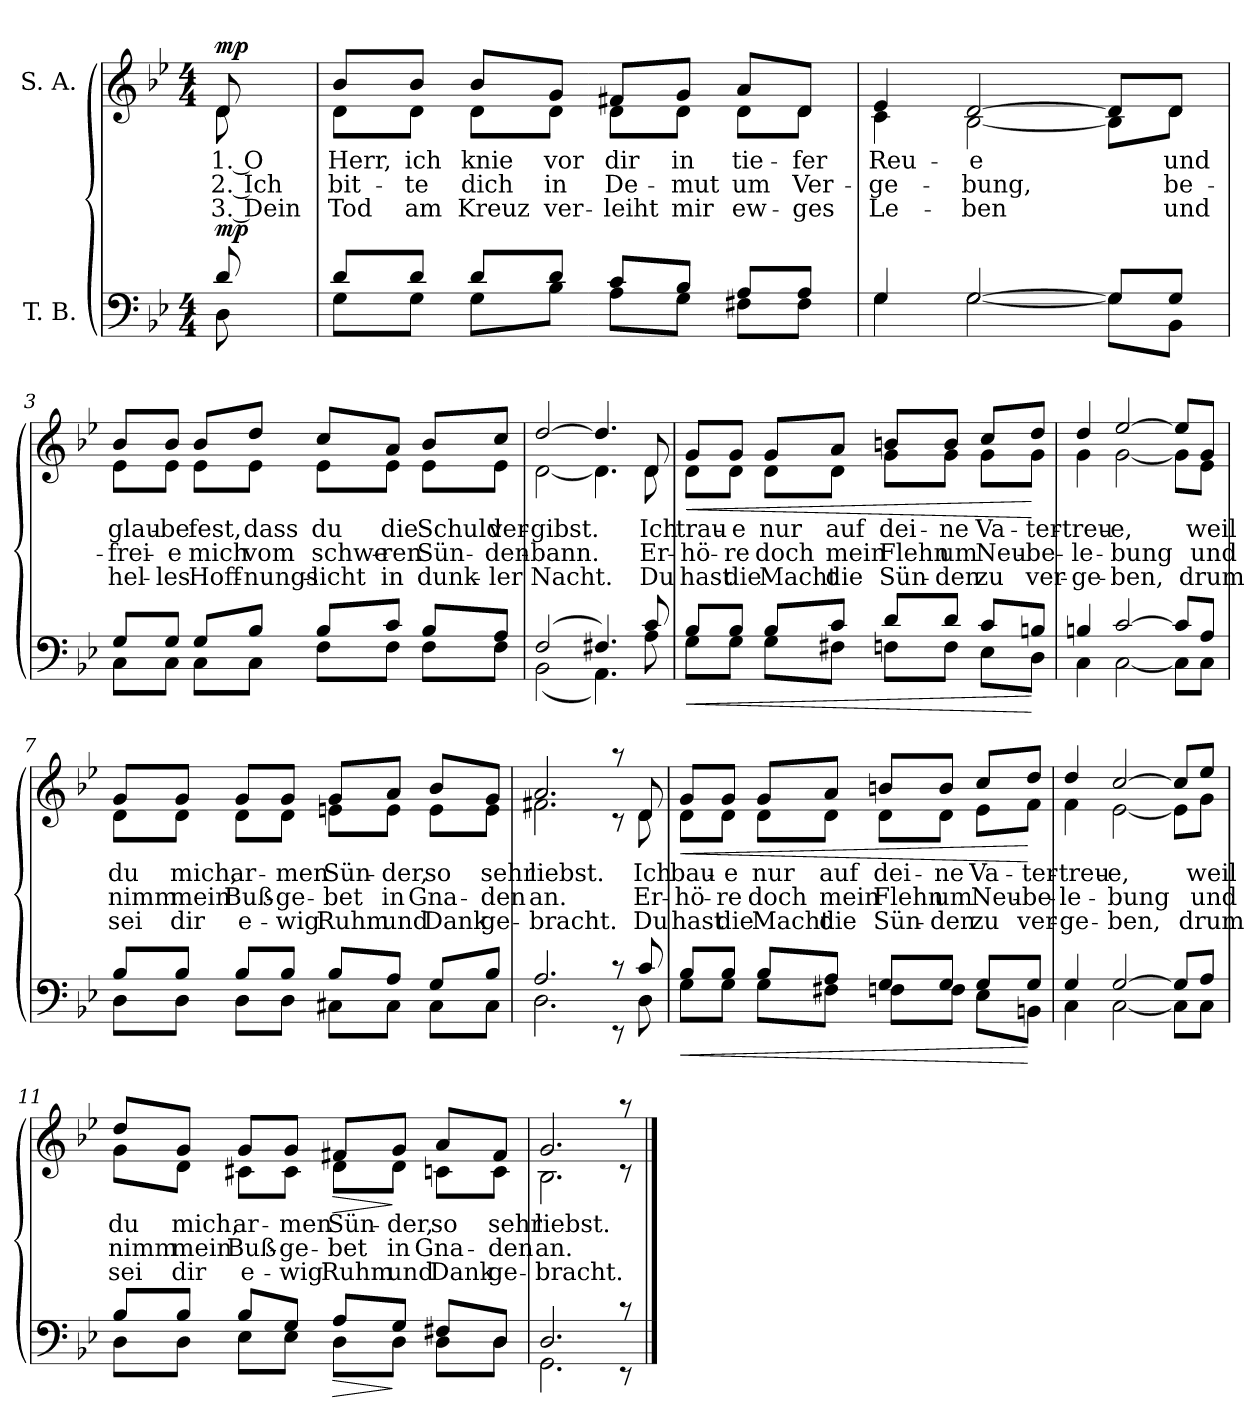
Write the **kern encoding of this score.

**kern	**dynam	**kern	**text	**text	**text	**dynam
*part2	*part2	*part1	*part1	*part1	*part1	*part1
*staff2	*staff2	*staff1	*staff1	*staff1	*staff1	*staff1
*I"T. B.	*	*I"S. A.	*	*	*	*
*clefF4	*	*clefG2	*	*	*	*
*k[b-e-]	*	*k[b-e-]	*	*	*	*
*g:	*	*g:	*	*	*	*
*M4/4	*	*M4/4	*	*	*	*
=	=	=	=	=	=	=
*^	*	*	*	*	*	*
!	!	!	!LO:TX:a:B:t=Religioso	!	!	!	!
!	!	!LO:DY:a	!	!LO:LY:b	!LO:LY:b	!LO:LY:b	!LO:DY:a
*	*	*	*^	*	*	*	*
8d/	8D\	mp	8d/	8d\	1. O	2. Ich	3. Dein	mp
=1	=1	=1	=1	=1	=1	=1	=1	=1
!	!	!	!	!	!LO:LY:b	!LO:LY:b	!LO:LY:b	!
8d/L	8G\L	.	8b-/L	8d\L	Herr,	bit-	Tod	.
!	!	!	!	!	!LO:LY:b	!LO:LY:b	!LO:LY:b	!
8d/J	8G\J	.	8b-/J	8d\J	ich	-te	am	.
!	!	!	!	!	!LO:LY:b	!LO:LY:b	!LO:LY:b	!
8d/L	8G\L	.	8b-/L	8d\L	knie	dich	Kreuz	.
!	!	!	!	!	!LO:LY:b	!LO:LY:b	!LO:LY:b	!
8d/J	8B-\J	.	8g/J	8d\J	vor	in	ver-	.
!	!	!	!	!	!LO:LY:b	!LO:LY:b	!LO:LY:b	!
8c/L	8A\L	.	8f#X/L	8d\L	dir	De-	-leiht	.
!	!	!	!	!	!LO:LY:b	!LO:LY:b	!LO:LY:b	!
8B-/J	8G\J	.	8g/J	8d\J	in	-mut	mir	.
!	!	!	!	!	!LO:LY:b	!LO:LY:b	!LO:LY:b	!
8A/L	8F#X\L	.	8a/L	8d\L	tie-	um	ew-	.
!	!	!	!	!	!LO:LY:b	!LO:LY:b	!LO:LY:b	!
8A/J	8F#\J	.	8d/J	8d\J	-fer	Ver-	-ges	.
=2	=2	=2	=2	=2	=2	=2	=2	=2
!	!	!	!	!	!LO:LY:b	!LO:LY:b	!LO:LY:b	!
4G/	4G\	.	4e-/	4c\	Reu-	-ge-	Le-	.
!	!	!	!	!	!LO:LY:b	!LO:LY:b	!LO:LY:b	!
[>2G/	[<2G\	.	[>2d/	[<2B-\	-e	-bung,	-ben	.
8G/L]	8G\L]	.	8d/L]	8B-\L]	.	.	.	.
!	!	!	!	!	!LO:LY:b	!LO:LY:b	!LO:LY:b	!
8G/J	8BB-\J	.	8d/J	8d\J	und	be-	und	.
=3	=3	=3	=3	=3	=3	=3	=3	=3
!	!	!	!	!	!LO:LY:b	!LO:LY:b	!LO:LY:b	!
8G/L	8C\L	.	8b-/L	8e-\L	glau-	-frei-	hel-	.
!	!	!	!	!	!LO:LY:b	!LO:LY:b	!LO:LY:b	!
8G/J	8C\J	.	8b-/J	8e-\J	-be	-e	-les	.
!	!	!	!	!	!LO:LY:b	!LO:LY:b	!LO:LY:b	!
8G/L	8C\L	.	8b-/L	8e-\L	fest,	mich	Hoff-	.
!	!	!	!	!	!LO:LY:b	!LO:LY:b	!LO:LY:b	!
8B-/J	8C\J	.	8dd/J	8e-\J	dass	vom	-nungs-	.
!	!	!	!	!	!LO:LY:b	!LO:LY:b	!LO:LY:b	!
8B-/L	8F\L	.	8cc/L	8e-\L	du	schwe-	-licht	.
!	!	!	!	!	!LO:LY:b	!LO:LY:b	!LO:LY:b	!
8c/J	8F\J	.	8a/J	8e-\J	die	-ren	in	.
!	!	!	!	!	!LO:LY:b	!LO:LY:b	!LO:LY:b	!
8B-/L	8F\L	.	8b-/L	8e-\L	Schuld	Sün-	dunk-	.
!	!	!	!	!	!LO:LY:b	!LO:LY:b	!LO:LY:b	!
8A/J	8F\J	.	8cc/J	8e-\J	ver-	-den-	-ler	.
!!LO:LB:g=z	!!
=4	=4	=4	=4	=4	=4	=4	=4	=4
!	!	!	!	!	!LO:LY:b	!LO:LY:b	!LO:LY:b	!
(2F/	(<2BB-\	.	[>2dd/	[<2d\	-gibst.	-bann.	Nacht.	.
4.F#X/)	4.AA\)	.	4.dd/]	4.d\]	.	.	.	.
!	!	!	!	!	!LO:LY:b	!LO:LY:b	!LO:LY:b	!
8c/	8A\	.	8d/	8d\	Ich	Er-	Du	.
=5	=5	=5	=5	=5	=5	=5	=5	=5
!	!	!LO:HP:b	!	!	!LO:LY:b	!LO:LY:b	!LO:LY:b	!LO:HP:b
8B-/L	8G\L	<	8g/L	8d\L	trau-	-hö-	hast	<
!	!	!	!	!	!LO:LY:b	!LO:LY:b	!LO:LY:b	!
8B-/J	8G\J	.	8g/J	8d\J	-e	-re	die	.
!	!	!	!	!	!LO:LY:b	!LO:LY:b	!LO:LY:b	!
8B-/L	8G\L	.	8g/L	8d\L	nur	doch	Macht	.
!	!	!	!	!	!LO:LY:b	!LO:LY:b	!LO:LY:b	!
8c/J	8F#X\J	.	8a/J	8d\J	auf	mein	die	.
!	!	!	!	!	!LO:LY:b	!LO:LY:b	!LO:LY:b	!
8d/L	8Fn\L	.	8bn/L	8g\L	dei-	Flehn	Sün-	.
!	!	!	!	!	!LO:LY:b	!LO:LY:b	!LO:LY:b	!
8d/J	8F\J	.	8b/J	8g\J	-ne	um	-den	.
!	!	!	!	!	!LO:LY:b	!LO:LY:b	!LO:LY:b	!
8c/L	8E-\L	.	8cc/L	8g\L	Va-	Neu-	zu	.
!	!	!	!	!	!LO:LY:b	!LO:LY:b	!LO:LY:b	!
8Bn/J	8D\J	[	8dd/J	8g\J	-ter-	-be-	ver-	[
=6	=6	=6	=6	=6	=6	=6	=6	=6
!	!	!	!	!	!LO:LY:b	!LO:LY:b	!LO:LY:b	!
4Bn/	4C\	.	4dd/	4g\	-treu-	-le-	-ge-	.
!	!	!	!	!	!LO:LY:b	!LO:LY:b	!LO:LY:b	!
[>2c/	[<2C\	.	[>2ee-/	[<2g\	-e,	-bung	-ben,	.
8c/L]	8C\L]	.	8ee-/L]	8g\L]	.	.	.	.
!	!	!	!	!	!LO:LY:b	!LO:LY:b	!LO:LY:b	!
8A/J	8C\J	.	8g/J	8e-\J	weil	und	drum	.
!!LO:LB:g=z	!!
=7	=7	=7	=7	=7	=7	=7	=7	=7
!	!	!	!	!	!LO:LY:b	!LO:LY:b	!LO:LY:b	!
8B-/L	8D\L	.	8g/L	8d\L	du	nimm	sei	.
!	!	!	!	!	!LO:LY:b	!LO:LY:b	!LO:LY:b	!
8B-/J	8D\J	.	8g/J	8d\J	mich,	mein	dir	.
!	!	!	!	!	!LO:LY:b	!LO:LY:b	!LO:LY:b	!
8B-/L	8D\L	.	8g/L	8d\L	ar-	Buß-	e-	.
!	!	!	!	!	!LO:LY:b	!LO:LY:b	!LO:LY:b	!
8B-/J	8D\J	.	8g/J	8d\J	-men	-ge-	-wig	.
!	!	!	!	!	!LO:LY:b	!LO:LY:b	!LO:LY:b	!
8B-/L	8C#X\L	.	8g/L	8en\L	Sün-	-bet	Ruhm	.
!	!	!	!	!	!LO:LY:b	!LO:LY:b	!LO:LY:b	!
8A/J	8C#\J	.	8a/J	8e\J	-der,	in	und	.
!	!	!	!	!	!LO:LY:b	!LO:LY:b	!LO:LY:b	!
8G/L	8C#\L	.	8b-/L	8e\L	so	Gna-	Dank	.
!	!	!	!	!	!LO:LY:b	!LO:LY:b	!LO:LY:b	!
8B-/J	8C#\J	.	8g/J	8e\J	sehr	-den	ge-	.
=8	=8	=8	=8	=8	=8	=8	=8	=8
!	!	!	!	!	!LO:LY:b	!LO:LY:b	!LO:LY:b	!
2.A/	2.D\	.	2.a/	2.f#X\	liebst.	an.	-bracht.	.
8rc	8rEE	.	8raa	8rc	.	.	.	.
!	!	!	!	!	!LO:LY:b	!LO:LY:b	!LO:LY:b	!
8c/	8D\	.	8d/	8d\	Ich	Er-	Du	.
=9	=9	=9	=9	=9	=9	=9	=9	=9
!	!	!LO:HP:b	!	!	!LO:LY:b	!LO:LY:b	!LO:LY:b	!LO:HP:b
8B-/L	8G\L	<	8g/L	8d\L	bau-	-hö-	hast	<
!	!	!	!	!	!LO:LY:b	!LO:LY:b	!LO:LY:b	!
8B-/J	8G\J	.	8g/J	8d\J	-e	-re	die	.
!	!	!	!	!	!LO:LY:b	!LO:LY:b	!LO:LY:b	!
8B-/L	8G\L	.	8g/L	8d\L	nur	doch	Macht	.
!	!	!	!	!	!LO:LY:b	!LO:LY:b	!LO:LY:b	!
8A/J	8F#X\J	.	8a/J	8d\J	auf	mein	die	.
!	!	!	!	!	!LO:LY:b	!LO:LY:b	!LO:LY:b	!
8G/L	8Fn\L	.	8bn/L	8d\L	dei-	Flehn	Sün-	.
!	!	!	!	!	!LO:LY:b	!LO:LY:b	!LO:LY:b	!
8G/J	8F\J	.	8b/J	8d\J	-ne	um	-den	.
!	!	!	!	!	!LO:LY:b	!LO:LY:b	!LO:LY:b	!
8G/L	8E-\L	.	8cc/L	8e-\L	Va-	Neu-	zu	.
!	!	!	!	!	!LO:LY:b	!LO:LY:b	!LO:LY:b	!
8G/J	8BBn\J	[	8dd/J	8f\J	-ter-	-be-	ver-	[
!!LO:LB:g=z	!!
=10	=10	=10	=10	=10	=10	=10	=10	=10
!	!	!	!	!	!LO:LY:b	!LO:LY:b	!LO:LY:b	!
4G/	4C\	.	4dd/	4f\	-treu-	-le-	-ge-	.
!	!	!	!	!	!LO:LY:b	!LO:LY:b	!LO:LY:b	!
[>2G/	[<2C\	.	[>2cc/	[<2e-\	-e,	-bung	-ben,	.
8G/L]	8C\L]	.	8cc/L]	8e-\L]	.	.	.	.
!	!	!	!	!	!LO:LY:b	!LO:LY:b	!LO:LY:b	!
8A/J	8C\J	.	8ee-/J	8g\J	weil	und	drum	.
=11	=11	=11	=11	=11	=11	=11	=11	=11
!	!	!	!	!	!LO:LY:b	!LO:LY:b	!LO:LY:b	!
8B-/L	8D\L	.	8dd/L	8g\L	du	nimm	sei	.
!	!	!	!	!	!LO:LY:b	!LO:LY:b	!LO:LY:b	!
8B-/J	8D\J	.	8g/J	8d\J	mich,	mein	dir	.
!	!	!	!	!	!LO:LY:b	!LO:LY:b	!LO:LY:b	!
8B-/L	8E-\L	.	8g/L	8c#X\L	ar-	Buß-	e-	.
!	!	!	!	!	!LO:LY:b	!LO:LY:b	!LO:LY:b	!
8G/J	8E-\J	.	8g/J	8c#\J	-men	-ge-	-wig	.
!	!	!LO:HP:b	!	!	!LO:LY:b	!LO:LY:b	!LO:LY:b	!LO:HP:b
8A/L	8D\L	>	8f#X/L	8d\L	Sün-	-bet	Ruhm	>
!	!	!	!	!	!LO:LY:b	!LO:LY:b	!LO:LY:b	!
8G/J	8D\J	]	8g/J	8d\J	-der,	in	und	]
!	!	!	!	!	!LO:LY:b	!LO:LY:b	!LO:LY:b	!
8F#X/L	8D\L	.	8a/L	8cn\L	so	Gna-	Dank	.
!	!	!	!	!	!LO:LY:b	!LO:LY:b	!LO:LY:b	!
8D/J	8D\J	.	8f#/J	8c\J	sehr	-den	ge-	.
=12	=12	=12	=12	=12	=12	=12	=12	=12
!	!	!	!	!	!LO:LY:b	!LO:LY:b	!LO:LY:b	!
2.D/	2.GG\	.	2.g/	2.B-\	liebst.	an.	-bracht.	.
8rc	8rEE	.	8raa	8rc	.	.	.	.
*v	*v	*	*	*	*	*	*	*
*	*	*v	*v	*	*	*	*
==	==	==	==	==	==	==
*-	*-	*-	*-	*-	*-	*-
